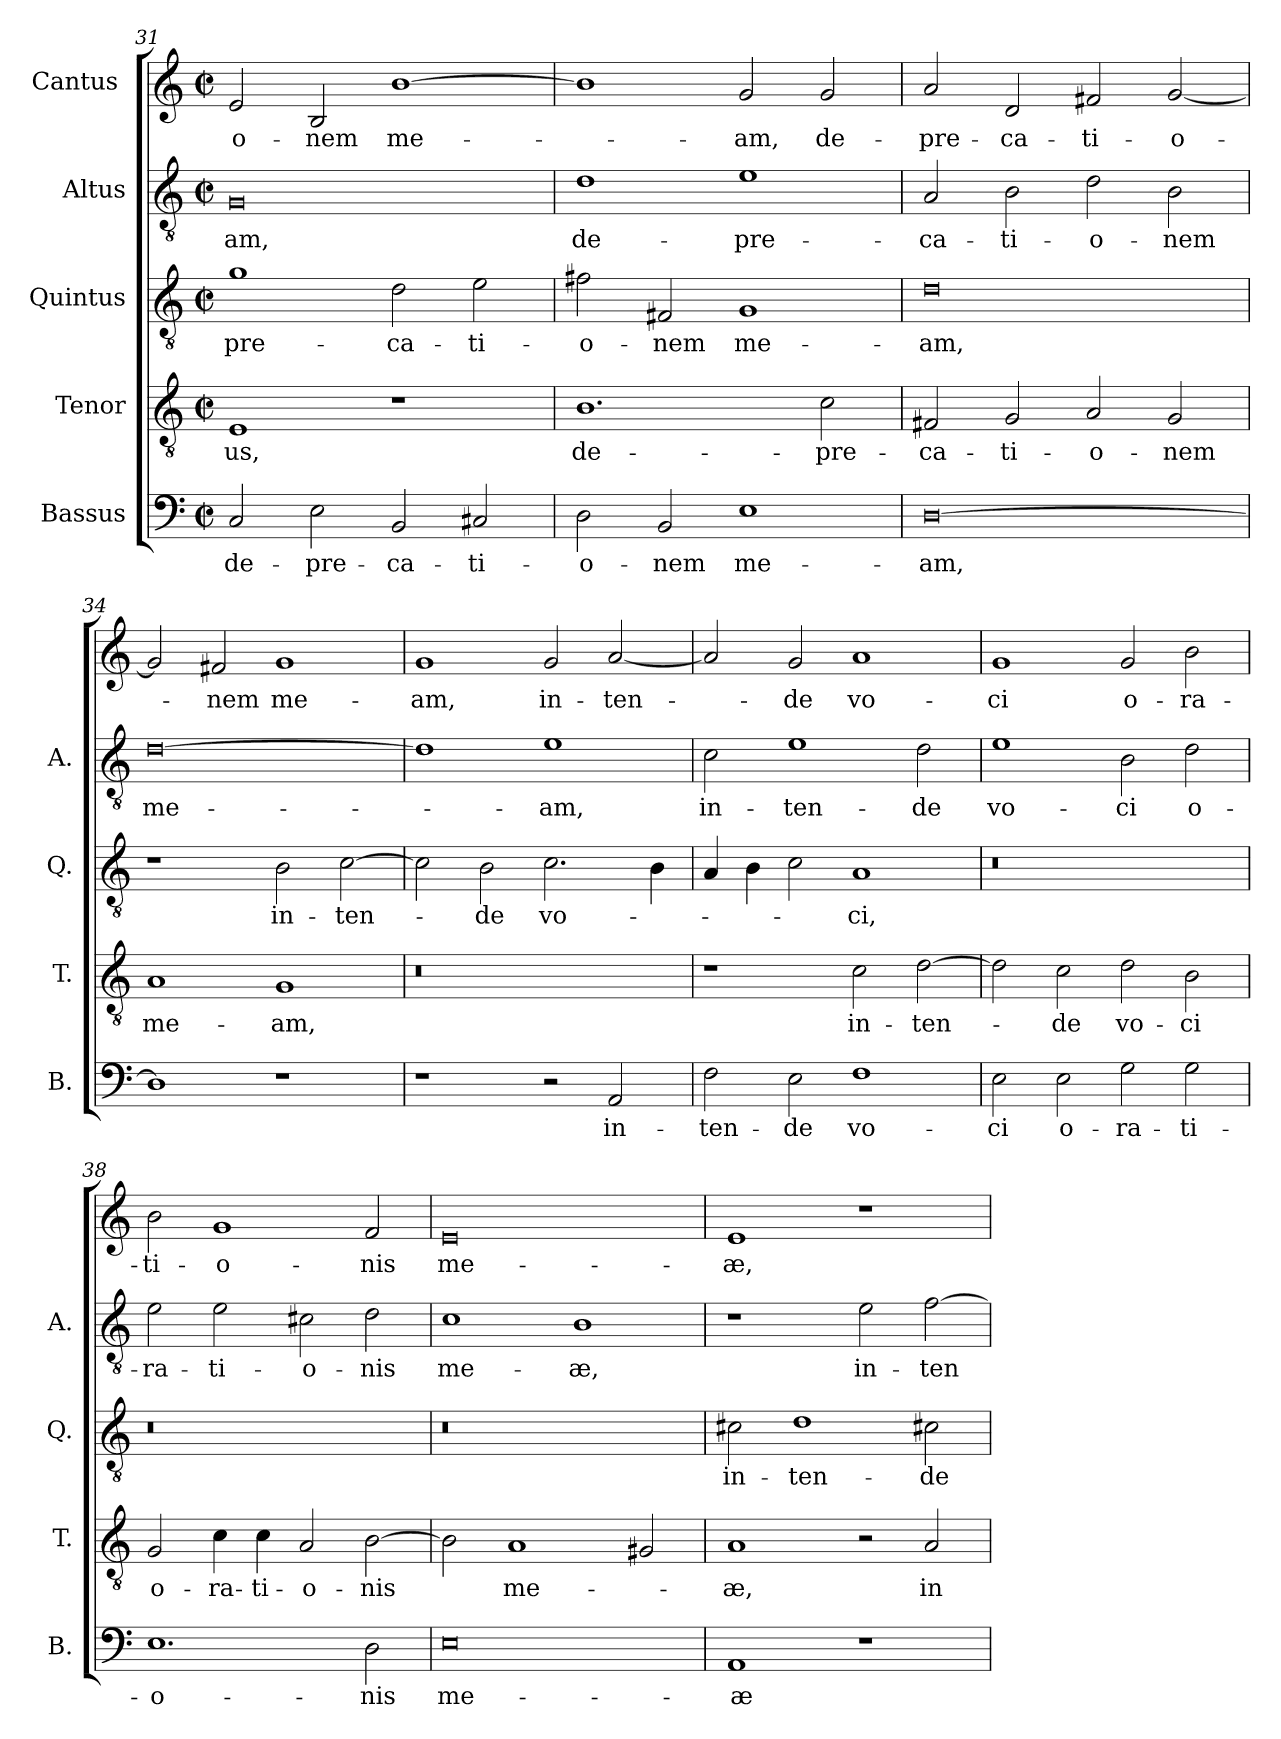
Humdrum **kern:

**kern	**text	**kern	**text	**kern	**text	**kern	**text	**kern	**text
*part5	*part5	*part4	*part4	*part3	*part3	*part2	*part2	*part1	*part1
*staff5	*staff5	*staff4	*staff4	*staff3	*staff3	*staff2	*staff2	*staff1	*staff1
*I"Bassus	*	*I"Tenor	*	*I"Quintus	*	*I"Altus	*	*I"Cantus 	*
*I'B.	*	*I'T.	*	*I'Q.	*	*I'A.	*	*	*
*clefF4	*	*clefGv2	*	*clefGv2	*	*clefGv2	*	*clefG2	*
*k[]	*	*k[]	*	*k[]	*	*k[]	*	*k[]	*
*C:	*	*C:	*	*C:	*	*C:	*	*C:	*
*M2/2	*	*M2/2	*	*M2/2	*	*M2/2	*	*M2/2	*
*met(c|)	*	*met(c|)	*	*met(c|)	*	*met(c|)	*	*met(c|)	*
=31	=31	=31	=31	=31	=31	=31	=31	=31	=31
2C/	de-	1E/	-us,	1g\	-pre-	0G/	-am,	2e/	-o-
2E\	-pre-	.	.	.	.	.	.	2B/	-nem
2BB/	-ca-	1r	.	2d\	-ca-	.	.	[1b\	me-
2C#X/	-ti-	.	.	2e\	-ti-	.	.	.	.
=32	=32	=32	=32	=32	=32	=32	=32	=32	=32
2D\	-o-	1.B\	de-	2f#X\	-o-	1d\	de-	1b\]	.
2BB/	-nem	.	.	2F#X/	-nem	.	.	.	.
1E\	me-	.	.	1G/	me-	1e\	-pre-	2g/	-am,
.	.	2c\	-pre-	.	.	.	.	2g/	de-
=33	=33	=33	=33	=33	=33	=33	=33	=33	=33
[0D\	-am,	2F#X/	-ca-	0d\	-am,	2A/	-ca-	2a/	-pre-
.	.	2G/	-ti-	.	.	2B\	-ti-	2d/	-ca-
.	.	2A/	-o-	.	.	2d\	-o-	2f#X/	-ti-
.	.	2G/	-nem	.	.	2B\	-nem	[2g/	-o-
=34	=34	=34	=34	=34	=34	=34	=34	=34	=34
1D\]	.	1A/	me-	1r	.	[0d\	me-	2g/]	.
.	.	.	.	.	.	.	.	2f#X/	-nem
1r	.	1G/	-am,	2B\	in-	.	.	1g/	me-
.	.	.	.	[2c\	-ten-	.	.	.	.
=35	=35	=35	=35	=35	=35	=35	=35	=35	=35
!	!	!LO:N:vis=0	!	!	!	!	!	!	!
1r	.	1r	.	2c\]	.	1d\]	.	1g/	-am,
.	.	.	.	2B\	-de	.	.	.	.
2r	.	1ryy	.	2.c\	vo-	1e\	-am,	2g/	in-
2AA/	in-	.	.	.	.	.	.	[2a/	-ten-
.	.	.	.	4B\	.	.	.	.	.
=36	=36	=36	=36	=36	=36	=36	=36	=36	=36
2F\	-ten-	1r	.	4A/	.	2c\	in-	2a/]	.
.	.	.	.	4B\	.	.	.	.	.
2E\	-de	.	.	2c\	.	1e\	-ten-	2g/	-de
1F\	vo-	2c\	in-	1A/	-ci,	.	.	1a/	vo-
.	.	[2d\	-ten-	.	.	2d\	-de	.	.
=37	=37	=37	=37	=37	=37	=37	=37	=37	=37
!	!	!	!	!LO:N:vis=0	!	!	!	!	!
2E\	-ci	2d\]	.	1r	.	1e\	vo-	1g/	-ci
2E\	o-	2c\	-de	.	.	.	.	.	.
2G\	-ra-	2d\	vo-	1ryy	.	2B\	-ci	2g/	o-
2G\	-ti-	2B\	-ci	.	.	2d\	o-	2b\	-ra-
=38	=38	=38	=38	=38	=38	=38	=38	=38	=38
!	!	!	!	!LO:N:vis=0	!	!	!	!	!
1.E\	-o-	2G/	o-	1r	.	2e\	-ra-	2b\	-ti-
.	.	4c\	-ra-	.	.	2e\	-ti-	1g/	-o-
.	.	4c\	-ti-	.	.	.	.	.	.
.	.	2A/	-o-	1ryy	.	2c#X\	-o-	.	.
2D\	-nis	[2B\	-nis	.	.	2d\	-nis	2f/	-nis
=39	=39	=39	=39	=39	=39	=39	=39	=39	=39
!	!	!	!	!LO:N:vis=0	!	!	!	!	!
0E\	me-	2B\]	.	1r	.	1c\	me-	0e/	me-
.	.	1A/	me-	.	.	.	.	.	.
.	.	.	.	1ryy	.	1B\	-æ,	.	.
.	.	2G#X/	.	.	.	.	.	.	.
=40	=40	=40	=40	=40	=40	=40	=40	=40	=40
1AA/	-æ	1A/	-æ,	2c#X\	in-	1r	.	1e/	-æ,
.	.	.	.	1d\	-ten-	.	.	.	.
1r	.	2r	.	.	.	2e\	in-	1r	.
.	.	2A/	in-	2c#X\	-de	[2f\	-ten-	.	.
=	=	=	=	=	=	=	=	=	=
*-	*-	*-	*-	*-	*-	*-	*-	*-	*-
